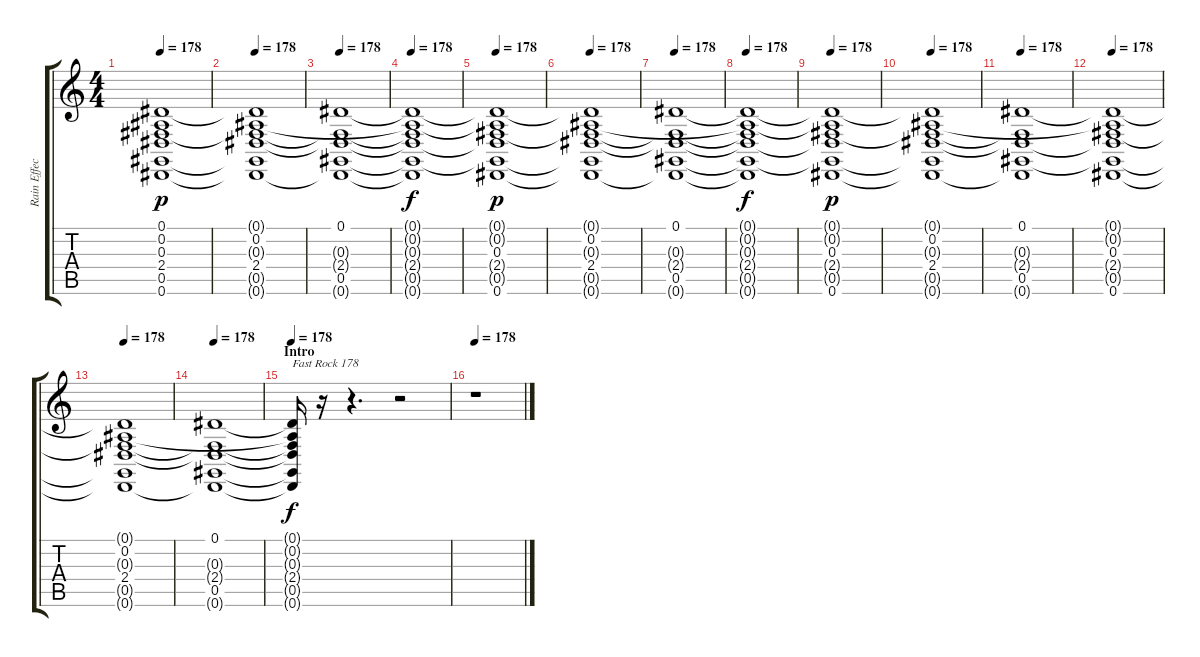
\track ("Rain Effect II" "Rain Effec") {instrument seashore}
\staff {score tabs}
\tuning (Eb4 Bb3 Gb3 Db3 Ab2 Eb2) {hide}
\ts (4 4)
\tempo 178
\clef g2
\ks c
(0.1{t} 0.2{t} 0.3 2.4{t} 0.5{t} 0.6).1{dy p} |
\tempo 178
(0.1{t} 0.2 0.3{t} 2.4 0.5{t} 0.6{t}).1 |
\tempo 178
(0.1 0.3{t} 2.4{t} 0.5 0.6{t}).1 |
\tempo 178
(0.1{t} 0.2{t} 0.3{t} 2.4{t} 0.5{t} 0.6{t}).1{dy f} |
\tempo 178
(0.1{t} 0.2{t} 0.3 2.4{t} 0.5{t} 0.6).1{dy p} |
\tempo 178
(0.1{t} 0.2 0.3{t} 2.4 0.5{t} 0.6{t}).1 |
\tempo 178
(0.1 0.3{t} 2.4{t} 0.5 0.6{t}).1 |
\tempo 178
(0.1{t} 0.2{t} 0.3{t} 2.4{t} 0.5{t} 0.6{t}).1{dy f} |
\tempo 178
(0.1{t} 0.2{t} 0.3 2.4{t} 0.5{t} 0.6).1{dy p} |
\tempo 178
(0.1{t} 0.2 0.3{t} 2.4 0.5{t} 0.6{t}).1 |
\tempo 178
(0.1 0.3{t} 2.4{t} 0.5 0.6{t}).1 |
\tempo 178
(0.1{t} 0.2{t} 0.3 2.4{t} 0.5{t} 0.6).1 |
\tempo 178
(0.1{t} 0.2 0.3{t} 2.4 0.5{t} 0.6{t}).1 |
\tempo 178
(0.1 0.3{t} 2.4{t} 0.5 0.6{t}).1 |
\section ("" "Intro")
\tempo 178
(0.1{t} 0.2{t} 0.3{t} 2.4{t} 0.5{t} 0.6{t}).16{txt "Fast Rock 178" dy f} r.16 r.4{d} r.2 |
\tempo 178
r.1
